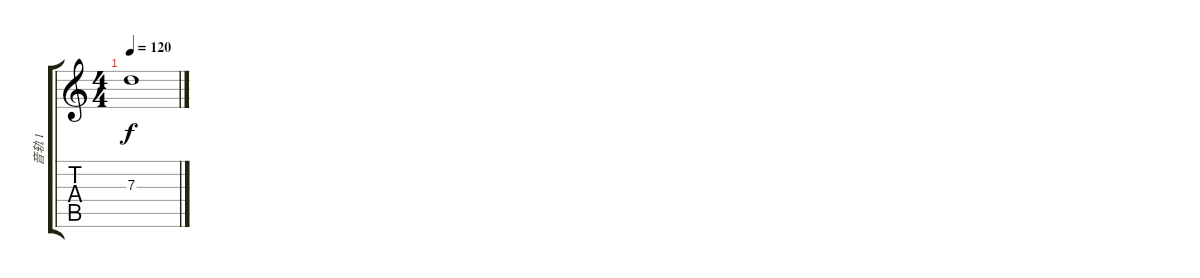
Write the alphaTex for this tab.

\track ("音轨 1" "音轨 1") {instrument acousticguitarsteel}
\staff {score tabs}
\tuning (E4 B3 G3 D3 A2 E2) {hide}
\ts (4 4)
\tempo 120
\clef g2
\ks c
7.3.1{dy f}
